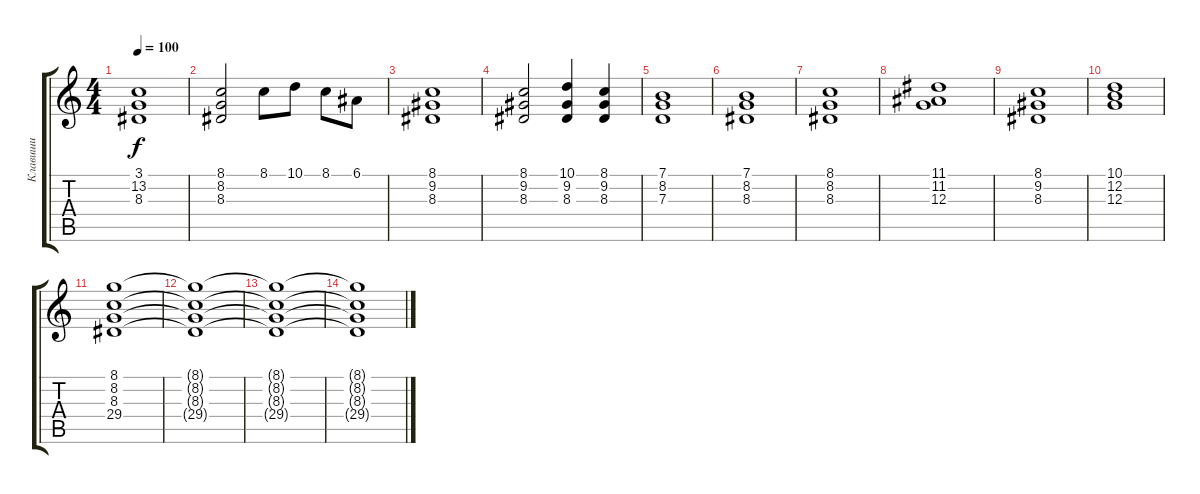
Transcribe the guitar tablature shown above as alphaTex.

\track ("Клавиши" "Клавиши") {instrument choiraahs}
\staff {score tabs}
\tuning (E4 B3 G3 D3 A2 E2) {hide}
\ts (4 4)
\tempo 100
\clef g2
\ks c
(3.1 13.2 8.3).1{dy f} |
(8.1 8.2 8.3).2 8.1.8 10.1.8 8.1.8 6.1.8 |
(8.1 9.2 8.3).1 |
(8.1 9.2 8.3).2 (10.1 9.2 8.3).4 (8.1 9.2 8.3).4 |
(7.1 8.2 7.3).1 |
(7.1 8.2 8.3).1 |
(8.1 8.2 8.3).1 |
(11.1 11.2 12.3).1 |
(8.1 9.2 8.3).1 |
(10.1 12.2 12.3).1 |
(8.1 8.2 8.3 29.4).1 |
(8.1{t} 8.2{t} 8.3{t} 29.4{t}).1 |
(8.1{t} 8.2{t} 8.3{t} 29.4{t}).1 |
(8.1{t} 8.2{t} 8.3{t} 29.4{t}).1
